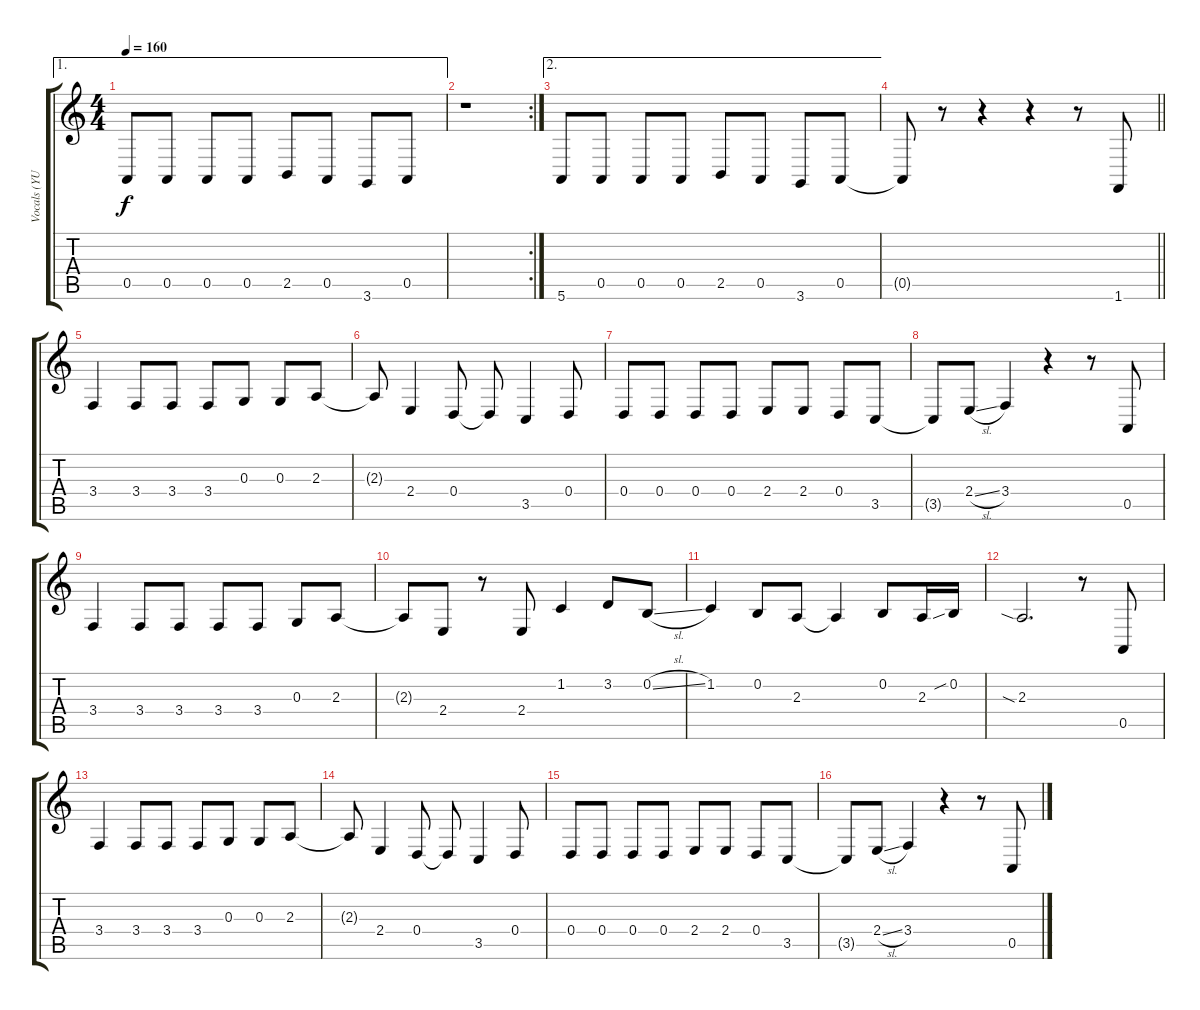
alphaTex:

\track ("Vocals (YUKI)" "Vocals (YU") {instrument tenorsax}
\staff {score tabs}
\tuning (E4 B3 G3 D3 A2 E2) {hide}
\ae 1
\ts (4 4)
\tempo 160
\clef g2
\ks c
0.5.8{dy f} 0.5.8 0.5.8 0.5.8 2.5.8 0.5.8 3.6.8 0.5.8 |
\rc 2
r.1 |
\ae 2
5.6.8 0.5.8 0.5.8 0.5.8 2.5.8 0.5.8 3.6.8 0.5.8 |
\barLineRight lightlight
0.5{t}.8 r.8 r.4 r.4 r.8 1.6.8 |
3.4.4 3.4.8 3.4.8 3.4.8 0.3.8 0.3.8 2.3.8 |
2.3{t}.8 2.4.4 0.4.8 0.4{t}.8 3.5.4 0.4.8 |
0.4.8 0.4.8 0.4.8 0.4.8 2.4.8 2.4.8 0.4.8 3.5.8 |
3.5{t}.8 2.4{sl}.8 3.4.4 r.4 r.8 0.5.8 |
3.4.4 3.4.8 3.4.8 3.4.8 3.4.8 0.3.8 2.3.8 |
2.3{t}.8 2.4.8 r.8 2.4.8 1.2.4 3.2.8 0.2{sl}.8 |
1.2.4 0.2.8 2.3.8 2.3{t}.4 0.2.8 2.3.16 0.2{sib}.16 |
2.3{sia}.2{d} r.8 0.5.8 |
3.4.4 3.4.8 3.4.8 3.4.8 0.3.8 0.3.8 2.3.8 |
2.3{t}.8 2.4.4 0.4.8 0.4{t}.8 3.5.4 0.4.8 |
0.4.8 0.4.8 0.4.8 0.4.8 2.4.8 2.4.8 0.4.8 3.5.8 |
3.5{t}.8 2.4{sl}.8 3.4.4 r.4 r.8 0.5.8
